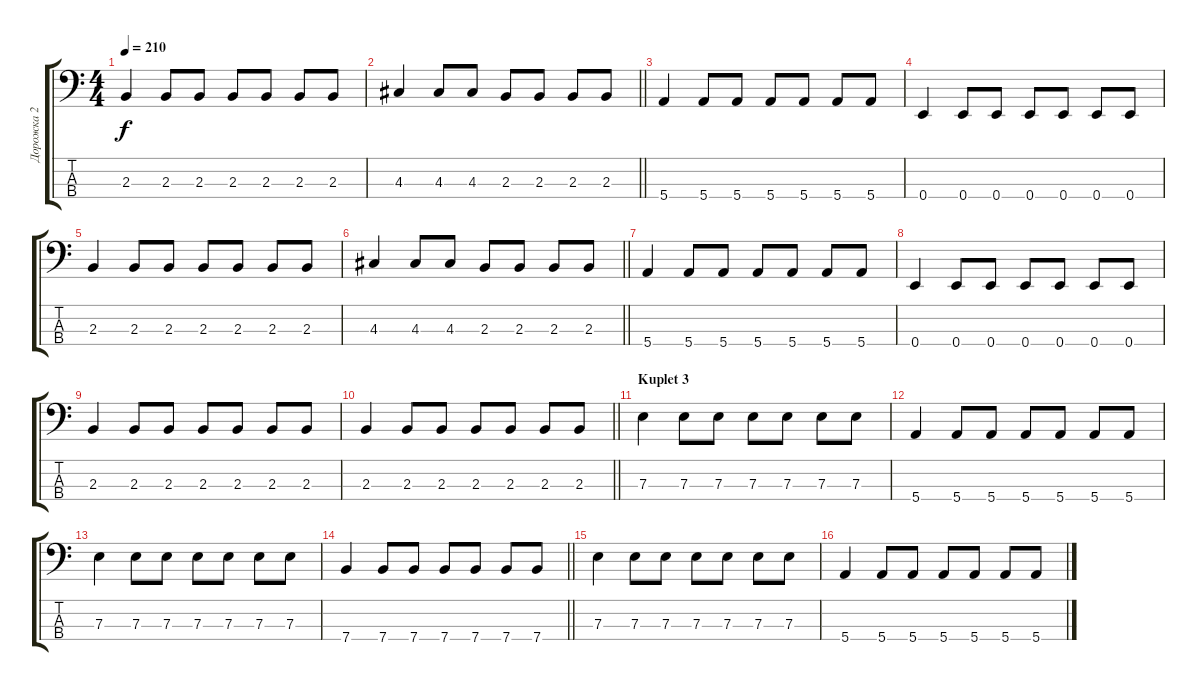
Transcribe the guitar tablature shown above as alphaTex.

\track ("Дорожка 2" "Дорожка 2") {instrument electricbassfinger}
\staff {score tabs}
\tuning (G2 D2 A1 E1) {hide}
\ts (4 4)
\tempo 210
\clef f4
\ks c
2.3.4{dy f} 2.3.8 2.3.8 2.3.8 2.3.8 2.3.8 2.3.8 |
\barLineRight lightlight
4.3.4 4.3.8 4.3.8 2.3.8 2.3.8 2.3.8 2.3.8 |
5.4.4 5.4.8 5.4.8 5.4.8 5.4.8 5.4.8 5.4.8 |
0.4.4 0.4.8 0.4.8 0.4.8 0.4.8 0.4.8 0.4.8 |
2.3.4 2.3.8 2.3.8 2.3.8 2.3.8 2.3.8 2.3.8 |
\barLineRight lightlight
4.3.4 4.3.8 4.3.8 2.3.8 2.3.8 2.3.8 2.3.8 |
5.4.4 5.4.8 5.4.8 5.4.8 5.4.8 5.4.8 5.4.8 |
0.4.4 0.4.8 0.4.8 0.4.8 0.4.8 0.4.8 0.4.8 |
2.3.4 2.3.8 2.3.8 2.3.8 2.3.8 2.3.8 2.3.8 |
\barLineRight lightlight
2.3.4 2.3.8 2.3.8 2.3.8 2.3.8 2.3.8 2.3.8 |
\section ("" "Kuplet 3")
7.3.4 7.3.8 7.3.8 7.3.8 7.3.8 7.3.8 7.3.8 |
5.4.4 5.4.8 5.4.8 5.4.8 5.4.8 5.4.8 5.4.8 |
7.3.4 7.3.8 7.3.8 7.3.8 7.3.8 7.3.8 7.3.8 |
\barLineRight lightlight
7.4.4 7.4.8 7.4.8 7.4.8 7.4.8 7.4.8 7.4.8 |
7.3.4 7.3.8 7.3.8 7.3.8 7.3.8 7.3.8 7.3.8 |
5.4.4 5.4.8 5.4.8 5.4.8 5.4.8 5.4.8 5.4.8
